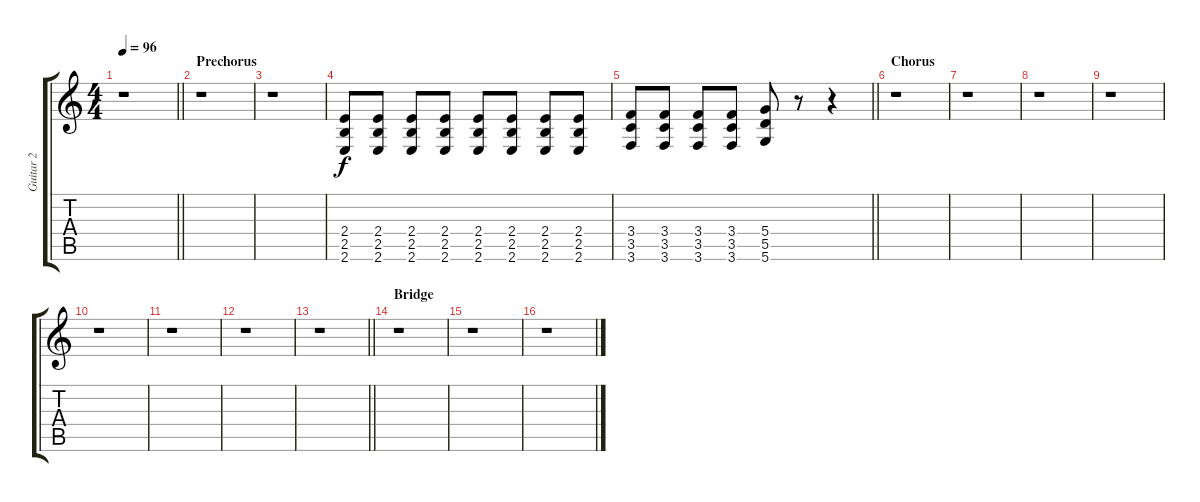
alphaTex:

\track ("Guitar 2" "Guitar 2") {instrument electricguitarjazz}
\staff {score tabs}
\tuning (E4 B3 G3 D3 A2 D2) {hide}
\ts (4 4)
\tempo 96
\clef g2
\barLineRight lightlight
\ks c
r.1{dy f} |
\section ("" "Prechorus")
r.1 |
r.1 |
(2.4 2.5 2.6).8{volume 6 instrument distortionguitar} (2.4 2.5 2.6).8{volume 13} (2.4 2.5 2.6).8 (2.4 2.5 2.6).8 (2.4 2.5 2.6).8 (2.4 2.5 2.6).8 (2.4 2.5 2.6).8 (2.4 2.5 2.6).8 |
\barLineRight lightlight
(3.4 3.5 3.6).8 (3.4 3.5 3.6).8 (3.4 3.5 3.6).8 (3.4 3.5 3.6).8 (5.4 5.5 5.6).8 r.8 r.4 |
\section ("" "Chorus")
r.1 |
r.1 |
r.1 |
r.1 |
r.1 |
r.1 |
r.1 |
\barLineRight lightlight
r.1 |
\section ("" "Bridge")
r.1 |
r.1 |
r.1
